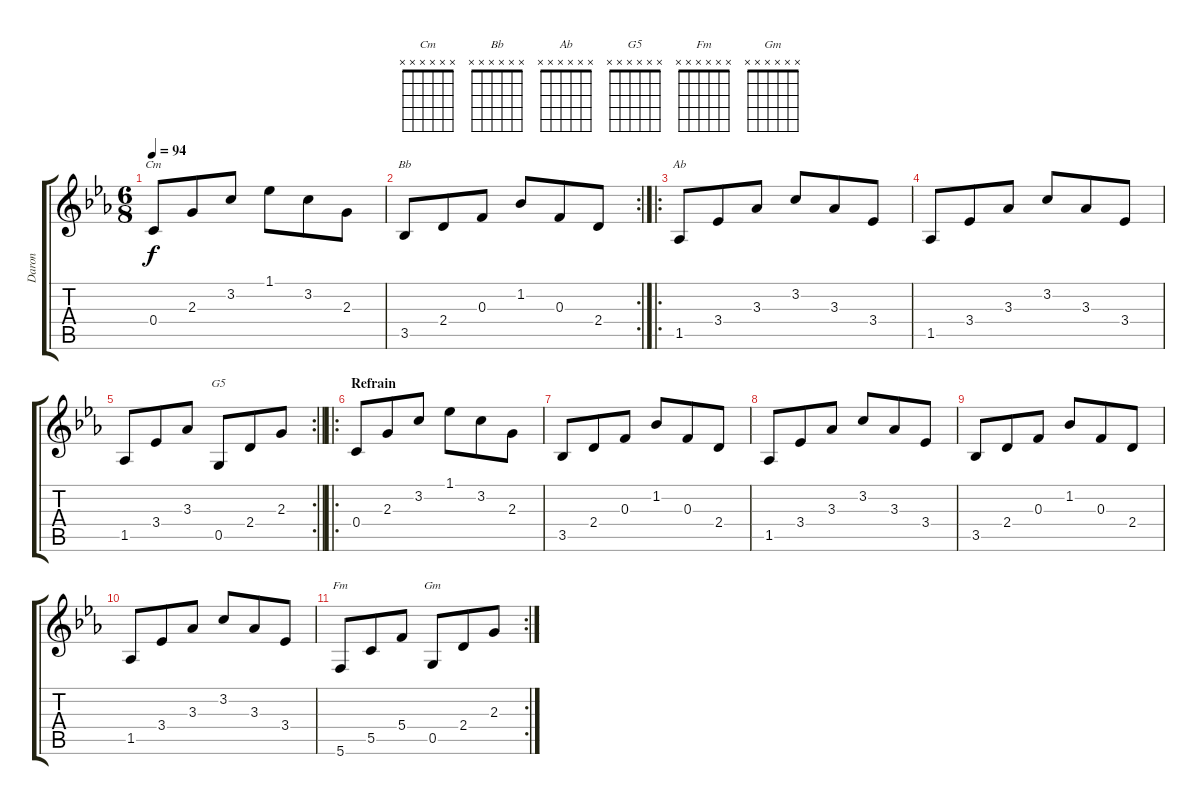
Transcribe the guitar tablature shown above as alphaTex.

\track ("Daron" "Daron") {instrument electricguitarclean}
\staff {score tabs}
\tuning (D4 A3 F3 C3 G2 C2) {hide}
\chord ("Cm" x x x x x x)
\chord ("Bb" x x x x x x)
\chord ("Ab" x x x x x x)
\chord ("G5" x x x x x x)
\chord ("Fm" x x x x x x)
\chord ("Gm" x x x x x x)
\ts (6 8)
\tempo 94
\clef g2
\ks cminor
0.4.8{ch "Cm" dy f} 2.3.8 3.2.8 1.1.8 3.2.8 2.3.8 |
\rc 2
3.5.8{ch "Bb"} 2.4.8 0.3.8 1.2.8 0.3.8 2.4.8 |
\ro
1.5.8{ch "Ab"} 3.4.8 3.3.8 3.2.8 3.3.8 3.4.8 |
1.5.8 3.4.8 3.3.8 3.2.8 3.3.8 3.4.8 |
\rc 2
\barLineRight lightlight
1.5.8 3.4.8 3.3.8 0.5.8{ch "G5"} 2.4.8 2.3.8 |
\ro
\section ("" "Refrain")
0.4.8 2.3.8 3.2.8 1.1.8 3.2.8 2.3.8 |
3.5.8 2.4.8 0.3.8 1.2.8 0.3.8 2.4.8 |
1.5.8 3.4.8 3.3.8 3.2.8 3.3.8 3.4.8 |
3.5.8 2.4.8 0.3.8 1.2.8 0.3.8 2.4.8 |
1.5.8 3.4.8 3.3.8 3.2.8 3.3.8 3.4.8 |
\rc 2
5.6.8{ch "Fm"} 5.5.8 5.4.8 0.5.8{ch "Gm"} 2.4.8 2.3.8
